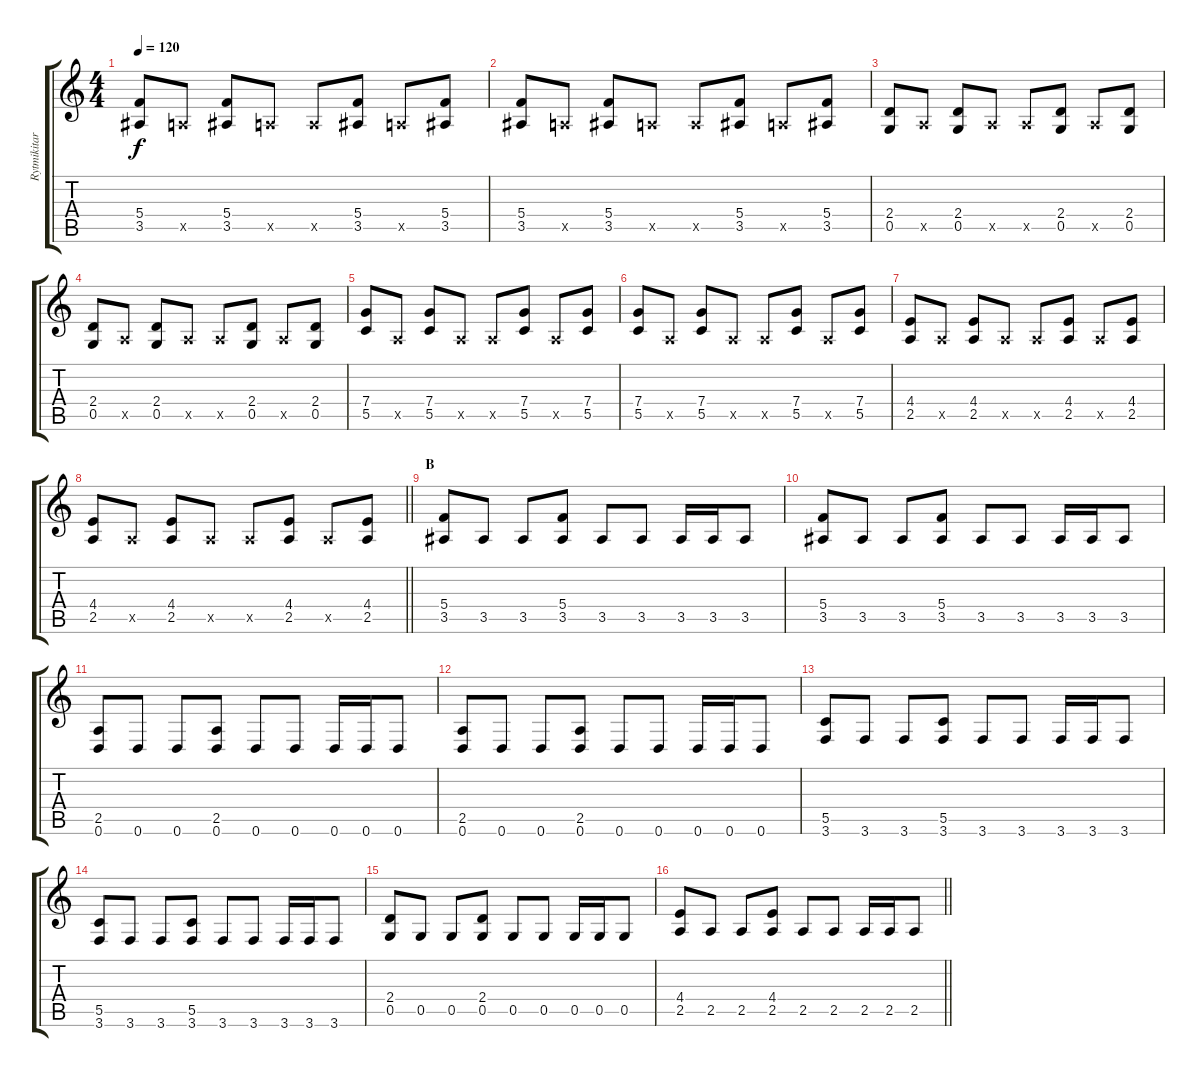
\track ("Rytmikitara" "Rytmikitar") {instrument distortionguitar}
\staff {score tabs}
\tuning (D4 A3 F3 C3 G2 D2) {hide}
\ts (4 4)
\tempo 120
\clef g2
\ks c
(5.4 3.5).8{dy f} 2.5{x}.8 (5.4 3.5).8 2.5{x}.8 2.5{x}.8 (5.4 3.5).8 2.5{x}.8 (5.4 3.5).8 |
(5.4 3.5).8 2.5{x}.8 (5.4 3.5).8 2.5{x}.8 2.5{x}.8 (5.4 3.5).8 2.5{x}.8 (5.4 3.5).8 |
(2.4 0.5).8 2.5{x}.8 (2.4 0.5).8 2.5{x}.8 2.5{x}.8 (2.4 0.5).8 2.5{x}.8 (2.4 0.5).8 |
(2.4 0.5).8 2.5{x}.8 (2.4 0.5).8 2.5{x}.8 2.5{x}.8 (2.4 0.5).8 2.5{x}.8 (2.4 0.5).8 |
(7.4 5.5).8 2.5{x}.8 (7.4 5.5).8 2.5{x}.8 2.5{x}.8 (7.4 5.5).8 2.5{x}.8 (7.4 5.5).8 |
(7.4 5.5).8 2.5{x}.8 (7.4 5.5).8 2.5{x}.8 2.5{x}.8 (7.4 5.5).8 2.5{x}.8 (7.4 5.5).8 |
(4.4 2.5).8 2.5{x}.8 (4.4 2.5).8 2.5{x}.8 2.5{x}.8 (4.4 2.5).8 2.5{x}.8 (4.4 2.5).8 |
\barLineRight lightlight
(4.4 2.5).8 2.5{x}.8 (4.4 2.5).8 2.5{x}.8 2.5{x}.8 (4.4 2.5).8 2.5{x}.8 (4.4 2.5).8 |
\section ("" "B")
(5.4 3.5).8 3.5.8 3.5.8 (5.4 3.5).8 3.5.8 3.5.8 3.5.16 3.5.16 3.5.8 |
(5.4 3.5).8 3.5.8 3.5.8 (5.4 3.5).8 3.5.8 3.5.8 3.5.16 3.5.16 3.5.8 |
(2.5 0.6).8 0.6.8 0.6.8 (2.5 0.6).8 0.6.8 0.6.8 0.6.16 0.6.16 0.6.8 |
(2.5 0.6).8 0.6.8 0.6.8 (2.5 0.6).8 0.6.8 0.6.8 0.6.16 0.6.16 0.6.8 |
(5.5 3.6).8 3.6.8 3.6.8 (5.5 3.6).8 3.6.8 3.6.8 3.6.16 3.6.16 3.6.8 |
(5.5 3.6).8 3.6.8 3.6.8 (5.5 3.6).8 3.6.8 3.6.8 3.6.16 3.6.16 3.6.8 |
(2.4 0.5).8 0.5.8 0.5.8 (2.4 0.5).8 0.5.8 0.5.8 0.5.16 0.5.16 0.5.8 |
\barLineRight lightlight
(4.4 2.5).8 2.5.8 2.5.8 (4.4 2.5).8 2.5.8 2.5.8 2.5.16 2.5.16 2.5.8
